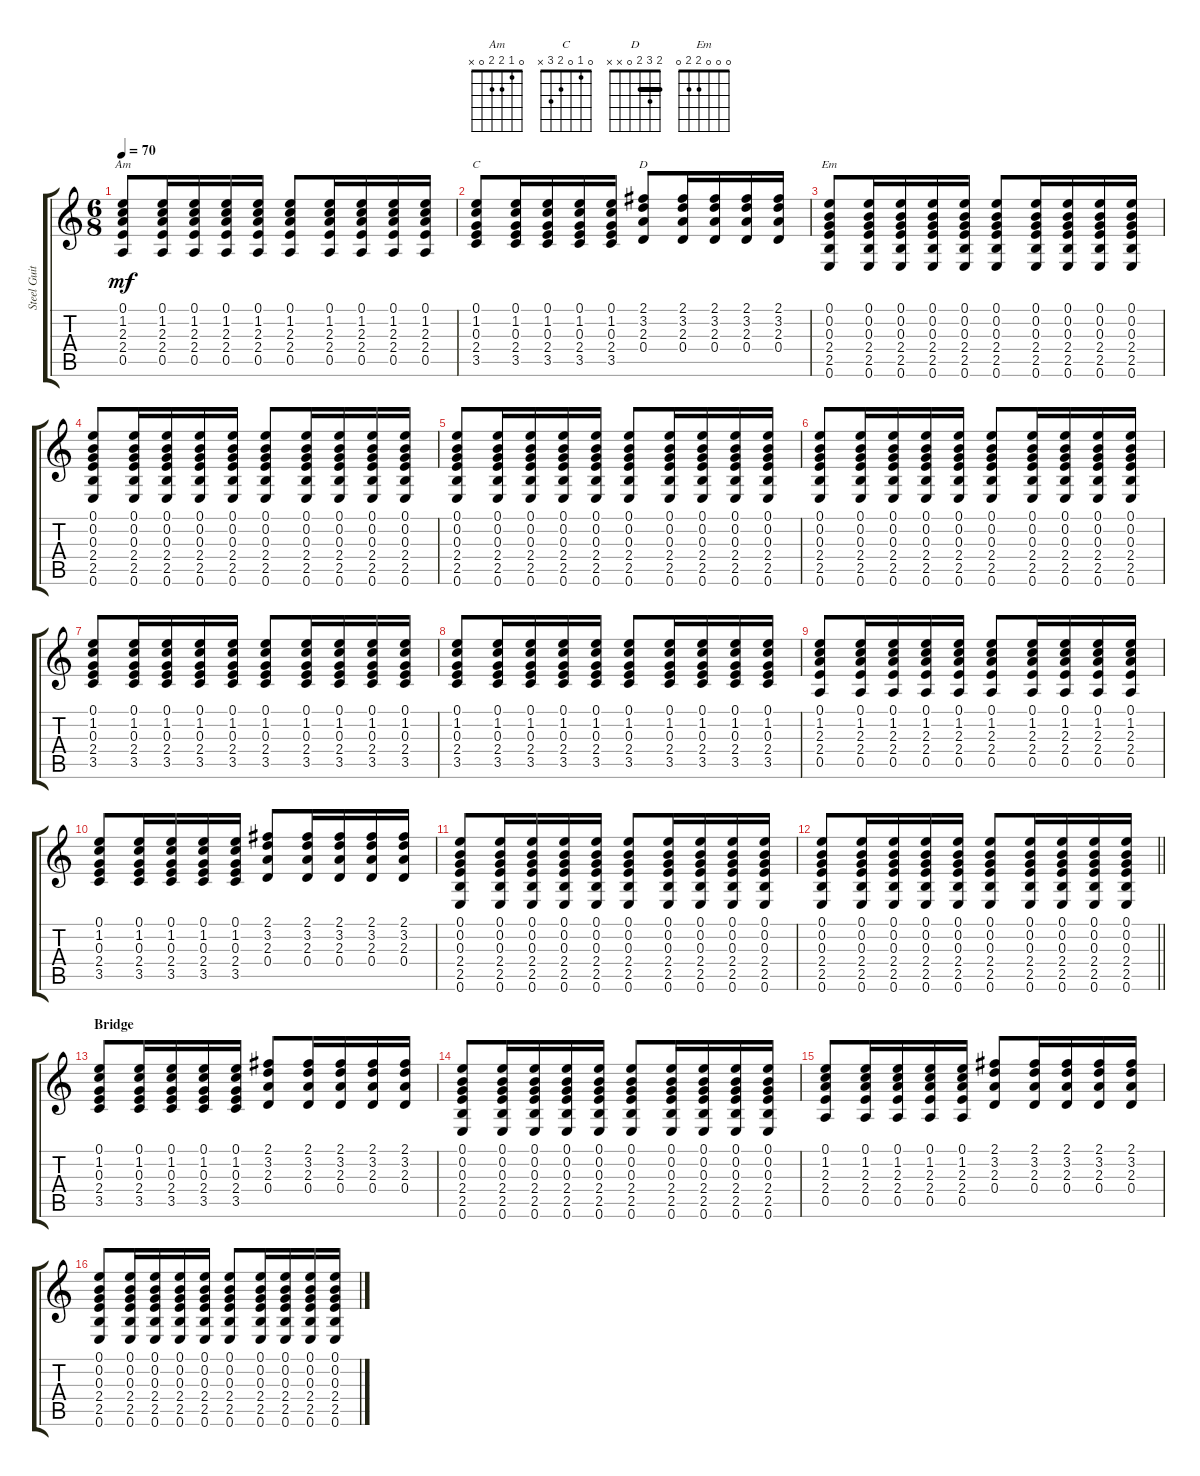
\track ("Steel Guitar" "Steel Guit") {instrument acousticguitarsteel}
\staff {score tabs}
\tuning (E4 B3 G3 D3 A2 E2) {hide}
\chord ("Am" 0 1 2 2 0 x)
\chord ("C" 0 1 0 2 3 x)
\chord ("D" 2 3 2 0 x x) {barre 2}
\chord ("Em" 0 0 0 2 2 0)
\ts (6 8)
\tempo 70
\clef g2
\ks c
(0.1 1.2 2.3 2.4 0.5).8{ch "Am" dy mf} (0.1 1.2 2.3 2.4 0.5).16 (0.1 1.2 2.3 2.4 0.5).16 (0.1 1.2 2.3 2.4 0.5).16 (0.1 1.2 2.3 2.4 0.5).16 (0.1 1.2 2.3 2.4 0.5).8 (0.1 1.2 2.3 2.4 0.5).16 (0.1 1.2 2.3 2.4 0.5).16 (0.1 1.2 2.3 2.4 0.5).16 (0.1 1.2 2.3 2.4 0.5).16 |
(0.1 1.2 0.3 2.4 3.5).8{ch "C"} (0.1 1.2 0.3 2.4 3.5).16 (0.1 1.2 0.3 2.4 3.5).16 (0.1 1.2 0.3 2.4 3.5).16 (0.1 1.2 0.3 2.4 3.5).16 (2.1 3.2 2.3 0.4).8{ch "D"} (2.1 3.2 2.3 0.4).16 (2.1 3.2 2.3 0.4).16 (2.1 3.2 2.3 0.4).16 (2.1 3.2 2.3 0.4).16 |
(0.1 0.2 0.3 2.4 2.5 0.6).8{ch "Em"} (0.1 0.2 0.3 2.4 2.5 0.6).16 (0.1 0.2 0.3 2.4 2.5 0.6).16 (0.1 0.2 0.3 2.4 2.5 0.6).16 (0.1 0.2 0.3 2.4 2.5 0.6).16 (0.1 0.2 0.3 2.4 2.5 0.6).8 (0.1 0.2 0.3 2.4 2.5 0.6).16 (0.1 0.2 0.3 2.4 2.5 0.6).16 (0.1 0.2 0.3 2.4 2.5 0.6).16 (0.1 0.2 0.3 2.4 2.5 0.6).16 |
(0.1 0.2 0.3 2.4 2.5 0.6).8 (0.1 0.2 0.3 2.4 2.5 0.6).16 (0.1 0.2 0.3 2.4 2.5 0.6).16 (0.1 0.2 0.3 2.4 2.5 0.6).16 (0.1 0.2 0.3 2.4 2.5 0.6).16 (0.1 0.2 0.3 2.4 2.5 0.6).8 (0.1 0.2 0.3 2.4 2.5 0.6).16 (0.1 0.2 0.3 2.4 2.5 0.6).16 (0.1 0.2 0.3 2.4 2.5 0.6).16 (0.1 0.2 0.3 2.4 2.5 0.6).16 |
(0.1 0.2 0.3 2.4 2.5 0.6).8 (0.1 0.2 0.3 2.4 2.5 0.6).16 (0.1 0.2 0.3 2.4 2.5 0.6).16 (0.1 0.2 0.3 2.4 2.5 0.6).16 (0.1 0.2 0.3 2.4 2.5 0.6).16 (0.1 0.2 0.3 2.4 2.5 0.6).8 (0.1 0.2 0.3 2.4 2.5 0.6).16 (0.1 0.2 0.3 2.4 2.5 0.6).16 (0.1 0.2 0.3 2.4 2.5 0.6).16 (0.1 0.2 0.3 2.4 2.5 0.6).16 |
(0.1 0.2 0.3 2.4 2.5 0.6).8 (0.1 0.2 0.3 2.4 2.5 0.6).16 (0.1 0.2 0.3 2.4 2.5 0.6).16 (0.1 0.2 0.3 2.4 2.5 0.6).16 (0.1 0.2 0.3 2.4 2.5 0.6).16 (0.1 0.2 0.3 2.4 2.5 0.6).8 (0.1 0.2 0.3 2.4 2.5 0.6).16 (0.1 0.2 0.3 2.4 2.5 0.6).16 (0.1 0.2 0.3 2.4 2.5 0.6).16 (0.1 0.2 0.3 2.4 2.5 0.6).16 |
(0.1 1.2 0.3 2.4 3.5).8 (0.1 1.2 0.3 2.4 3.5).16 (0.1 1.2 0.3 2.4 3.5).16 (0.1 1.2 0.3 2.4 3.5).16 (0.1 1.2 0.3 2.4 3.5).16 (0.1 1.2 0.3 2.4 3.5).8 (0.1 1.2 0.3 2.4 3.5).16 (0.1 1.2 0.3 2.4 3.5).16 (0.1 1.2 0.3 2.4 3.5).16 (0.1 1.2 0.3 2.4 3.5).16 |
(0.1 1.2 0.3 2.4 3.5).8 (0.1 1.2 0.3 2.4 3.5).16 (0.1 1.2 0.3 2.4 3.5).16 (0.1 1.2 0.3 2.4 3.5).16 (0.1 1.2 0.3 2.4 3.5).16 (0.1 1.2 0.3 2.4 3.5).8 (0.1 1.2 0.3 2.4 3.5).16 (0.1 1.2 0.3 2.4 3.5).16 (0.1 1.2 0.3 2.4 3.5).16 (0.1 1.2 0.3 2.4 3.5).16 |
(0.1 1.2 2.3 2.4 0.5).8 (0.1 1.2 2.3 2.4 0.5).16 (0.1 1.2 2.3 2.4 0.5).16 (0.1 1.2 2.3 2.4 0.5).16 (0.1 1.2 2.3 2.4 0.5).16 (0.1 1.2 2.3 2.4 0.5).8 (0.1 1.2 2.3 2.4 0.5).16 (0.1 1.2 2.3 2.4 0.5).16 (0.1 1.2 2.3 2.4 0.5).16 (0.1 1.2 2.3 2.4 0.5).16 |
(0.1 1.2 0.3 2.4 3.5).8 (0.1 1.2 0.3 2.4 3.5).16 (0.1 1.2 0.3 2.4 3.5).16 (0.1 1.2 0.3 2.4 3.5).16 (0.1 1.2 0.3 2.4 3.5).16 (2.1 3.2 2.3 0.4).8 (2.1 3.2 2.3 0.4).16 (2.1 3.2 2.3 0.4).16 (2.1 3.2 2.3 0.4).16 (2.1 3.2 2.3 0.4).16 |
(0.1 0.2 0.3 2.4 2.5 0.6).8 (0.1 0.2 0.3 2.4 2.5 0.6).16 (0.1 0.2 0.3 2.4 2.5 0.6).16 (0.1 0.2 0.3 2.4 2.5 0.6).16 (0.1 0.2 0.3 2.4 2.5 0.6).16 (0.1 0.2 0.3 2.4 2.5 0.6).8 (0.1 0.2 0.3 2.4 2.5 0.6).16 (0.1 0.2 0.3 2.4 2.5 0.6).16 (0.1 0.2 0.3 2.4 2.5 0.6).16 (0.1 0.2 0.3 2.4 2.5 0.6).16 |
\barLineRight lightlight
(0.1 0.2 0.3 2.4 2.5 0.6).8 (0.1 0.2 0.3 2.4 2.5 0.6).16 (0.1 0.2 0.3 2.4 2.5 0.6).16 (0.1 0.2 0.3 2.4 2.5 0.6).16 (0.1 0.2 0.3 2.4 2.5 0.6).16 (0.1 0.2 0.3 2.4 2.5 0.6).8 (0.1 0.2 0.3 2.4 2.5 0.6).16 (0.1 0.2 0.3 2.4 2.5 0.6).16 (0.1 0.2 0.3 2.4 2.5 0.6).16 (0.1 0.2 0.3 2.4 2.5 0.6).16 |
\section ("" "Bridge")
(0.1 1.2 0.3 2.4 3.5).8 (0.1 1.2 0.3 2.4 3.5).16 (0.1 1.2 0.3 2.4 3.5).16 (0.1 1.2 0.3 2.4 3.5).16 (0.1 1.2 0.3 2.4 3.5).16 (2.1 3.2 2.3 0.4).8 (2.1 3.2 2.3 0.4).16 (2.1 3.2 2.3 0.4).16 (2.1 3.2 2.3 0.4).16 (2.1 3.2 2.3 0.4).16 |
(0.1 0.2 0.3 2.4 2.5 0.6).8 (0.1 0.2 0.3 2.4 2.5 0.6).16 (0.1 0.2 0.3 2.4 2.5 0.6).16 (0.1 0.2 0.3 2.4 2.5 0.6).16 (0.1 0.2 0.3 2.4 2.5 0.6).16 (0.1 0.2 0.3 2.4 2.5 0.6).8 (0.1 0.2 0.3 2.4 2.5 0.6).16 (0.1 0.2 0.3 2.4 2.5 0.6).16 (0.1 0.2 0.3 2.4 2.5 0.6).16 (0.1 0.2 0.3 2.4 2.5 0.6).16 |
(0.1 1.2 2.3 2.4 0.5).8 (0.1 1.2 2.3 2.4 0.5).16 (0.1 1.2 2.3 2.4 0.5).16 (0.1 1.2 2.3 2.4 0.5).16 (0.1 1.2 2.3 2.4 0.5).16 (2.1 3.2 2.3 0.4).8 (2.1 3.2 2.3 0.4).16 (2.1 3.2 2.3 0.4).16 (2.1 3.2 2.3 0.4).16 (2.1 3.2 2.3 0.4).16 |
(0.1 0.2 0.3 2.4 2.5 0.6).8 (0.1 0.2 0.3 2.4 2.5 0.6).16 (0.1 0.2 0.3 2.4 2.5 0.6).16 (0.1 0.2 0.3 2.4 2.5 0.6).16 (0.1 0.2 0.3 2.4 2.5 0.6).16 (0.1 0.2 0.3 2.4 2.5 0.6).8 (0.1 0.2 0.3 2.4 2.5 0.6).16 (0.1 0.2 0.3 2.4 2.5 0.6).16 (0.1 0.2 0.3 2.4 2.5 0.6).16 (0.1 0.2 0.3 2.4 2.5 0.6).16
